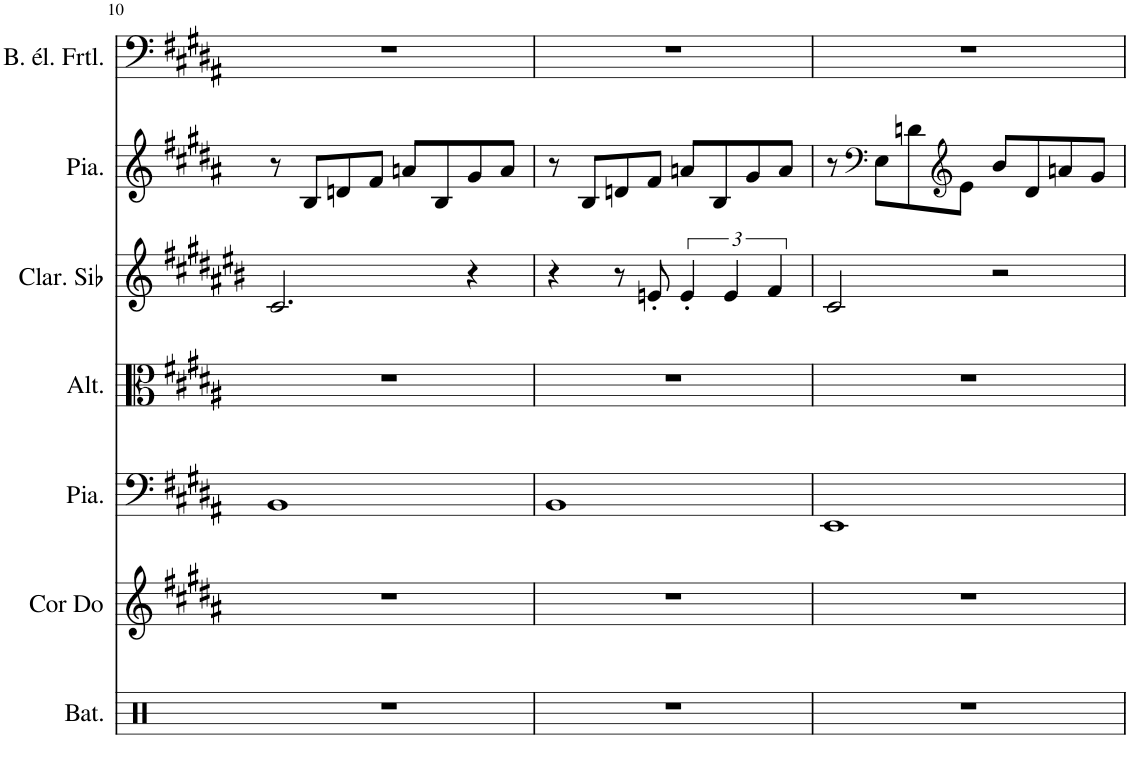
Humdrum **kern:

**kern	**kern	**kern	**kern	**kern	**kern	**kern
*part7	*part6	*part5	*part4	*part3	*part2	*part1
*staff7	*staff6	*staff5	*staff4	*staff3	*staff2	*staff1
*I"Batterie, Drums	*I"Cor Alto en Do, French Horn	*I"Piano, Acoustic Grand Piano	*I"Altos, String Ensemble 1	*I"Clarinette en Sib	*I"Piano, Acoustic Grand Piano	*I"Basse électrique fretless, Fretless Bass
*I'Bat.	*I'Cor Do	*I'Pia.	*I'Alt.	*I'Clar. Sib	*I'Pia.	*I'B. él. Frtl.
!!LO:PB:g=z
*clefX	*clefG2	*clefF4	*clefC3	*clefG2	*clefG2	*clefF4
*	*Trd4c7	*	*	*Trd1c2	*	*Trd7c12
*k[]	*k[f#c#g#d#a#]	*k[f#c#g#d#a#]	*k[f#c#g#d#a#]	*k[f#c#g#d#a#e#b#]	*k[f#c#g#d#a#]	*k[f#c#g#d#a#]
*M4/4	*M4/4	*M4/4	*M4/4	*M4/4	*M4/4	*M4/4
=10	=10	=10	=10	=10	=10	=10
1r	1r	1BB	1r	2.c#/	8r	1r
.	.	.	.	.	8B/L	.
.	.	.	.	.	8dn/	.
.	.	.	.	.	8f#/J	.
.	.	.	.	.	8an/L	.
.	.	.	.	.	8B/	.
.	.	.	.	4r	8g#/	.
.	.	.	.	.	8a/J	.
=11	=11	=11	=11	=11	=11	=11
1r	1r	1BB	1r	4r	8r	1r
.	.	.	.	.	8B/L	.
.	.	.	.	8r	8dn/	.
.	.	.	.	8en'/	8f#/J	.
.	.	.	.	6e'/	8an/L	.
.	.	.	.	.	8B/	.
.	.	.	.	6e/	.	.
.	.	.	.	.	8g#/	.
.	.	.	.	6f#/	.	.
.	.	.	.	.	8a/J	.
=12	=12	=12	=12	=12	=12	=12
1r	1r	1EE	1r	2c#/	8r	1r
*	*	*	*	*	*clefF4	*
.	.	.	.	.	8E\L	.
.	.	.	.	.	8dn\	.
*	*	*	*	*	*clefG2	*
.	.	.	.	.	8e\J	.
.	.	.	.	2r	8b/L	.
.	.	.	.	.	8d/	.
.	.	.	.	.	8an/	.
.	.	.	.	.	8g#/J	.
=	=	=	=	=	=	=
*-	*-	*-	*-	*-	*-	*-
